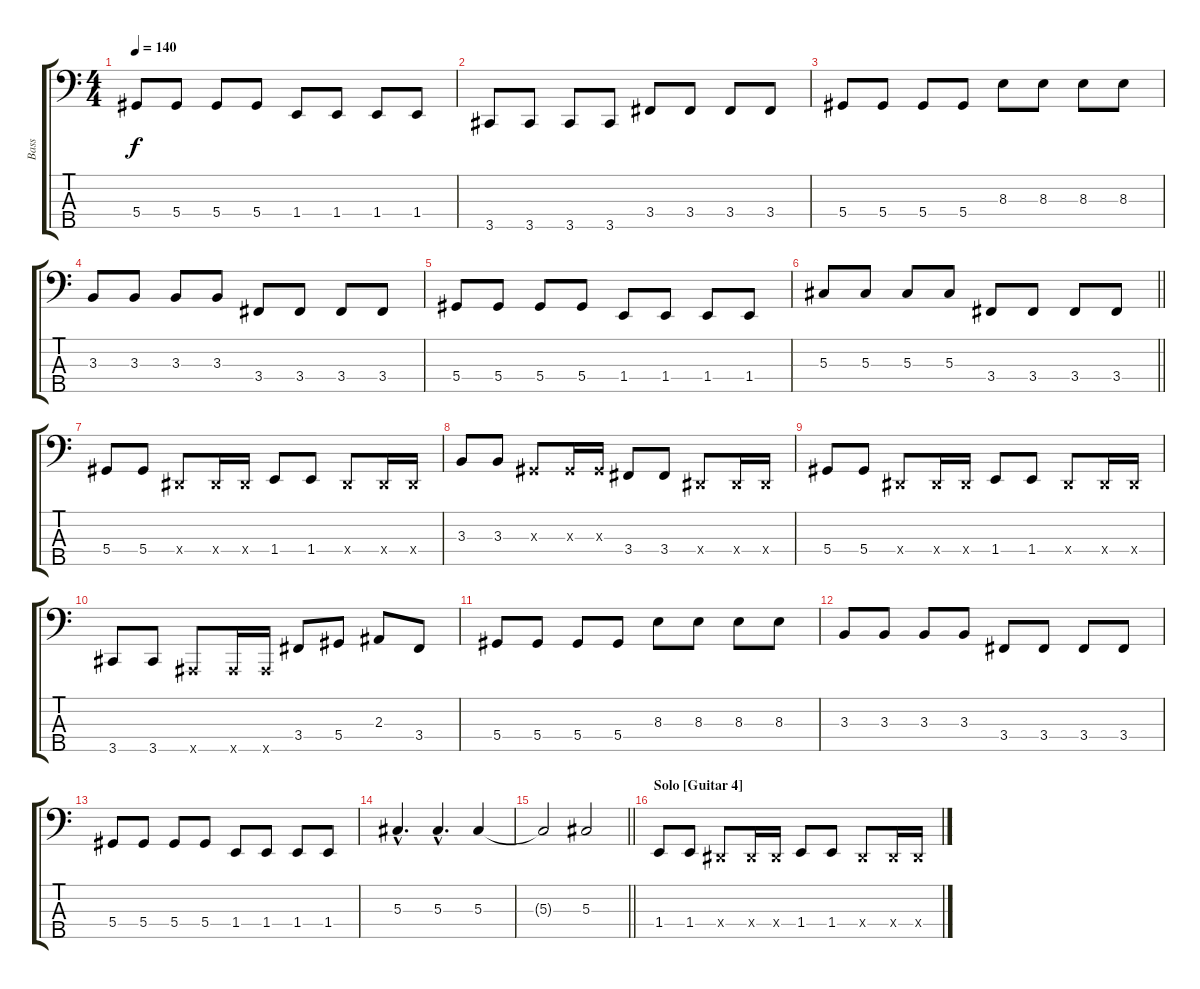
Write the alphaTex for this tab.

\track ("Bass" "Bass") {instrument electricbassfinger}
\staff {score tabs}
\tuning (Gb2 Db2 Ab1 Eb1 Bb0) {hide}
\ts (4 4)
\tempo 140
\clef f4
\ks c
5.4.8{dy f} 5.4.8 5.4.8 5.4.8 1.4.8 1.4.8 1.4.8 1.4.8 |
3.5.8 3.5.8 3.5.8 3.5.8 3.4.8 3.4.8 3.4.8 3.4.8 |
5.4.8 5.4.8 5.4.8 5.4.8 8.3.8 8.3.8 8.3.8 8.3.8 |
3.3.8 3.3.8 3.3.8 3.3.8 3.4.8 3.4.8 3.4.8 3.4.8 |
5.4.8 5.4.8 5.4.8 5.4.8 1.4.8 1.4.8 1.4.8 1.4.8 |
\barLineRight lightlight
5.3.8 5.3.8 5.3.8 5.3.8 3.4.8 3.4.8 3.4.8 3.4.8 |
5.4.8{instrument slapbass1} 5.4.8 0.4{x}.8 0.4{x}.16 0.4{x}.16 1.4.8 1.4.8 0.4{x}.8 0.4{x}.16 0.4{x}.16 |
3.3.8 3.3.8 0.3{x}.8 0.3{x}.16 0.3{x}.16 3.4.8 3.4.8 0.4{x}.8 0.4{x}.16 0.4{x}.16 |
5.4.8 5.4.8 0.4{x}.8 0.4{x}.16 0.4{x}.16 1.4.8 1.4.8 0.4{x}.8 0.4{x}.16 0.4{x}.16 |
3.5.8 3.5.8 0.5{x}.8 0.5{x}.16 0.5{x}.16 3.4.8{instrument electricbassfinger} 5.4.8 2.3.8 3.4.8 |
5.4.8 5.4.8 5.4.8 5.4.8 8.3.8 8.3.8 8.3.8 8.3.8 |
3.3.8 3.3.8 3.3.8 3.3.8 3.4.8 3.4.8 3.4.8 3.4.8 |
5.4.8 5.4.8 5.4.8 5.4.8 1.4.8 1.4.8 1.4.8 1.4.8 |
5.3{hac}.4{d} 5.3{hac}.4{d} 5.3.4 |
\barLineRight lightlight
5.3{t}.2 5.3.2 |
\section ("" "Solo [Guitar 4]")
1.4.8 1.4.8 0.4{x}.8 0.4{x}.16 0.4{x}.16 1.4.8 1.4.8 0.4{x}.8 0.4{x}.16 0.4{x}.16
